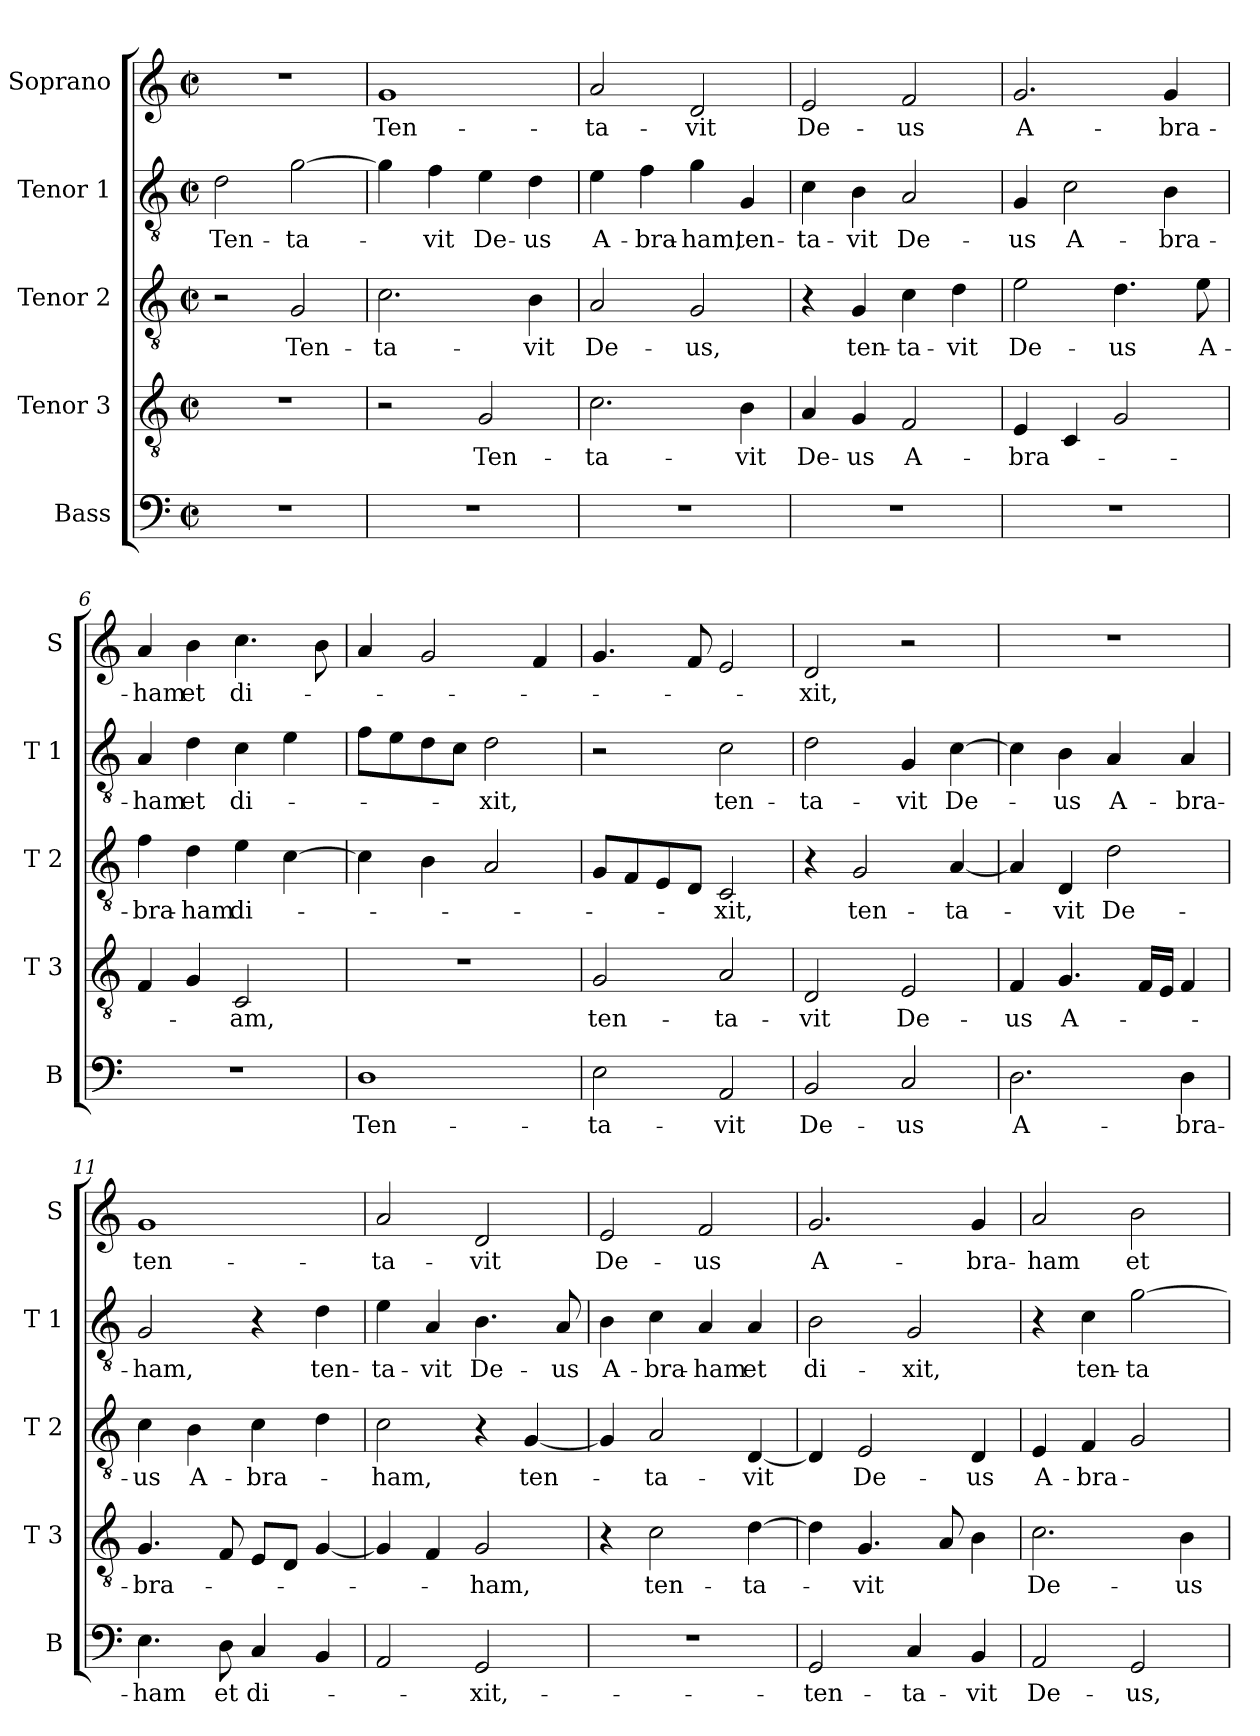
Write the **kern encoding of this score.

**kern	**text	**kern	**text	**kern	**text	**kern	**text	**kern	**text
*part5	*part5	*part4	*part4	*part3	*part3	*part2	*part2	*part1	*part1
*staff5	*staff5	*staff4	*staff4	*staff3	*staff3	*staff2	*staff2	*staff1	*staff1
*I"Bass	*	*I"Tenor 3	*	*I"Tenor 2	*	*I"Tenor 1	*	*I"Soprano	*
*I'B	*	*I'T 3	*	*I'T 2	*	*I'T 1	*	*I'S	*
*clefF4	*	*clefGv2	*	*clefGv2	*	*clefGv2	*	*clefG2	*
*k[]	*	*k[]	*	*k[]	*	*k[]	*	*k[]	*
*C:	*	*C:	*	*C:	*	*C:	*	*C:	*
*M2/2	*	*M2/2	*	*M2/2	*	*M2/2	*	*M2/2	*
*met(c|)	*	*met(c|)	*	*met(c|)	*	*met(c|)	*	*met(c|)	*
=1	=1	=1	=1	=1	=1	=1	=1	=1	=1
1r	.	1r	.	2r	.	2d\	Ten-	1r	.
.	.	.	.	2G/	Ten-	[2g\	-ta-	.	.
=2	=2	=2	=2	=2	=2	=2	=2	=2	=2
1r	.	2r	.	2.c\	-ta-	4g\]	.	1g	Ten-
.	.	.	.	.	.	4f\	-vit	.	.
.	.	2G/	Ten-	.	.	4e\	De-	.	.
.	.	.	.	4B\	-vit	4d\	-us	.	.
=3	=3	=3	=3	=3	=3	=3	=3	=3	=3
1r	.	2.c\	-ta-	2A/	De-	4e\	A-	2a/	-ta-
.	.	.	.	.	.	4f\	-bra-	.	.
.	.	.	.	2G/	-us,	4g\	-ham,	2d/	-vit
.	.	4B\	-vit	.	.	4G/	ten-	.	.
=4	=4	=4	=4	=4	=4	=4	=4	=4	=4
1r	.	4A/	De-	4r	.	4c\	-ta-	2e/	De-
.	.	4G/	-us	4G/	ten-	4B\	-vit	.	.
.	.	2F/	A-	4c\	-ta-	2A/	De-	2f/	-us
.	.	.	.	4d\	-vit	.	.	.	.
=5	=5	=5	=5	=5	=5	=5	=5	=5	=5
1r	.	4E/	-bra-	2e\	De-	4G/	-us	2.g/	A-
.	.	4C/	.	.	.	2c\	A-	.	.
.	.	2G/	.	4.d\	-us	.	.	.	.
.	.	.	.	.	.	4B\	-bra-	4g/	-bra-
.	.	.	.	8e\	A-	.	.	.	.
!!LO:LB:g=z
=6	=6	=6	=6	=6	=6	=6	=6	=6	=6
1r	.	4F/	.	4f\	-bra-	4A/	-ham	4a/	-ham
.	.	4G/	.	4d\	-ham	4d\	et	4b\	et
.	.	2C/	-am,	4e\	di-	4c\	di-	4.cc\	di-
.	.	.	.	[4c\	.	4e\	.	.	.
.	.	.	.	.	.	.	.	8b\	.
=7	=7	=7	=7	=7	=7	=7	=7	=7	=7
1D	Ten-	1r	.	4c\]	.	8f\L	.	4a/	.
.	.	.	.	.	.	8e\	.	.	.
.	.	.	.	4B\	.	8d\	.	2g/	.
.	.	.	.	.	.	8c\J	.	.	.
.	.	.	.	2A/	.	2d\	-xit,	.	.
.	.	.	.	.	.	.	.	4f/	.
=8	=8	=8	=8	=8	=8	=8	=8	=8	=8
2E\	-ta-	2G/	ten-	8G/L	.	2r	.	4.g/	.
.	.	.	.	8F/	.	.	.	.	.
.	.	.	.	8E/	.	.	.	.	.
.	.	.	.	8D/J	.	.	.	8f/	.
2AA/	-vit	2A/	-ta-	2C/	-xit,	2c\	ten-	2e/	.
=9	=9	=9	=9	=9	=9	=9	=9	=9	=9
2BB/	De-	2D/	-vit	4r	.	2d\	-ta-	2d/	-xit,
.	.	.	.	2G/	ten-	.	.	.	.
2C/	-us	2E/	De-	.	.	4G/	-vit	2r	.
.	.	.	.	[4A/	-ta-	[4c\	De-	.	.
=10	=10	=10	=10	=10	=10	=10	=10	=10	=10
2.D\	A-	4F/	-us	4A/]	.	4c\]	.	1r	.
.	.	4.G/	A-	4D/	-vit	4B\	-us	.	.
.	.	.	.	2d\	De-	4A/	A-	.	.
.	.	16F/LL	.	.	.	.	.	.	.
.	.	16E/JJ	.	.	.	.	.	.	.
4D\	-bra-	4F/	.	.	.	4A/	-bra-	.	.
!!LO:PB:g=z
=11	=11	=11	=11	=11	=11	=11	=11	=11	=11
4.E\	-ham	4.G/	-bra-	4c\	-us	2G/	-ham,	1g	ten-
.	.	.	.	4B\	A-	.	.	.	.
8D\	et	8F/	.	.	.	.	.	.	.
4C/	di-	8E/L	.	4c\	-bra-	4r	.	.	.
.	.	8D/J	.	.	.	.	.	.	.
4BB/	.	[4G/	.	4d\	.	4d\	ten-	.	.
=12	=12	=12	=12	=12	=12	=12	=12	=12	=12
2AA/	.	4G/]	.	2c\	-ham,	4e\	-ta-	2a/	-ta-
.	.	4F/	.	.	.	4A/	-vit	.	.
2GG/	-xit,-	2G/	-ham,	4r	.	4.B\	De-	2d/	-vit
.	.	.	.	[4G/	ten-	.	.	.	.
.	.	.	.	.	.	8A/	-us	.	.
=13	=13	=13	=13	=13	=13	=13	=13	=13	=13
1r	.	4r	.	4G/]	.	4B\	A-	2e/	De-
.	.	2c\	ten-	2A/	-ta-	4c\	-bra-	.	.
.	.	.	.	.	.	4A/	-ham	2f/	-us
.	.	[4d\	-ta-	[4D/	-vit	4A/	et	.	.
=14	=14	=14	=14	=14	=14	=14	=14	=14	=14
2GG/	-ten-	4d\]	.	4D/]	.	2B\	di-	2.g/	A-
.	.	4.G/	-vit	2E/	De-	.	.	.	.
4C/	-ta-	.	.	.	.	2G/	-xit,	.	.
.	.	8A/	.	.	.	.	.	.	.
4BB/	-vit	4B\	.	4D/	-us	.	.	4g/	-bra-
=15	=15	=15	=15	=15	=15	=15	=15	=15	=15
2AA/	De-	2.c\	De-	4E/	A-	4r	.	2a/	-ham
.	.	.	.	4F/	-bra-	4c\	ten-	.	.
2GG/	-us,	.	.	2G/	.	[2g\	-ta-	2b\	et
.	.	4B\	-us	.	.	.	.	.	.
=	=	=	=	=	=	=	=	=	=
*-	*-	*-	*-	*-	*-	*-	*-	*-	*-
